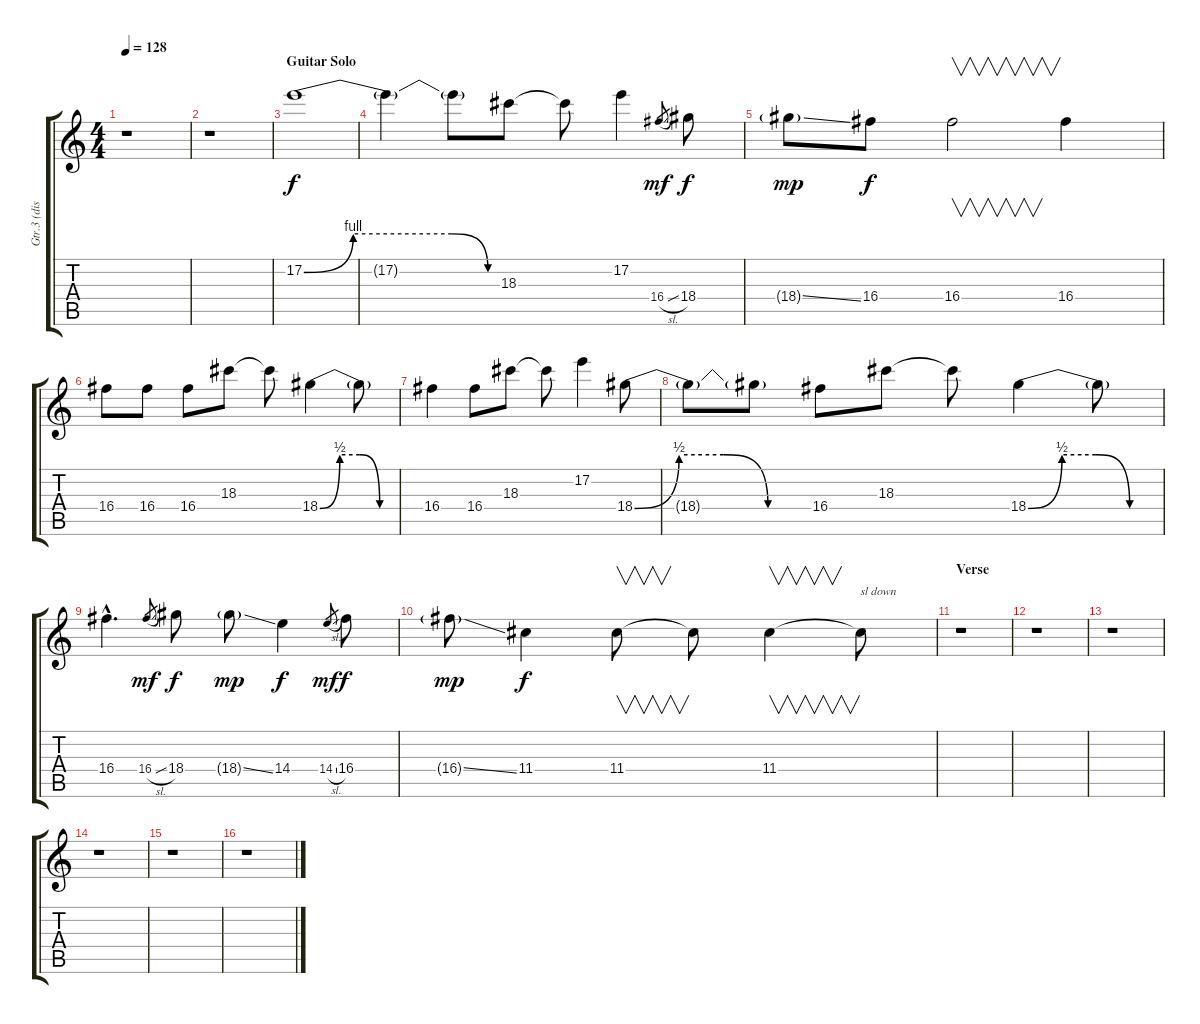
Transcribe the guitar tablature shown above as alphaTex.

\track ("Gtr.3 (dist.)" "Gtr.3 (dis") {instrument distortionguitar}
\staff {score tabs}
\tuning (E4 B3 G3 D3 A2 E2) {hide}
\ts (4 4)
\tempo 128
\clef g2
\ks c
r.1{dy f} |
r.1 |
\section ("" "Guitar Solo")
17.2{be (custom 0 0 15 4 45 4 56 0 60 0)}.1 |
17.2{t}.4 17.2{t}.8 18.3.8 18.3{t}.8 17.2.4 16.4{sl}.8{gr dy mf} 18.4.8{dy f} |
18.4{ss g}.8{dy mp} 16.4.8{dy f} 16.4.2{v} 16.4.4 |
16.4.8 16.4.8 16.4.8 18.3.8 18.3{t}.8 18.4{be (custom 0 0 15 2 30 2 45 0 60 0)}.4 18.4{t}.8 |
16.4.4 16.4.8 18.3.8 18.3{t}.8 17.2.4 18.4{be (custom 0 0 15 2 30 2 45 0 60 0)}.8 |
18.4{t}.8 18.4{t}.8 16.4.8 18.3.8 18.3{t}.8 18.4{be (custom 0 0 15 2 30 2 45 0 60 0)}.4 18.4{t}.8 |
16.4{hac}.4{d} 16.4{sl}.8{gr dy mf} 18.4.8{dy f} 18.4{ss g}.8{dy mp} 14.4.4{dy f} 14.4{sl}.8{gr dy mf} 16.4.8{dy f} |
16.4{ss g}.8{dy mp} 11.4.4{dy f} 11.4.8{v} 11.4{t}.8 11.4.4{v} 11.4{t}.8{txt "sl down"} |
\section ("" "Verse")
r.1 |
r.1 |
r.1 |
r.1 |
r.1 |
r.1
